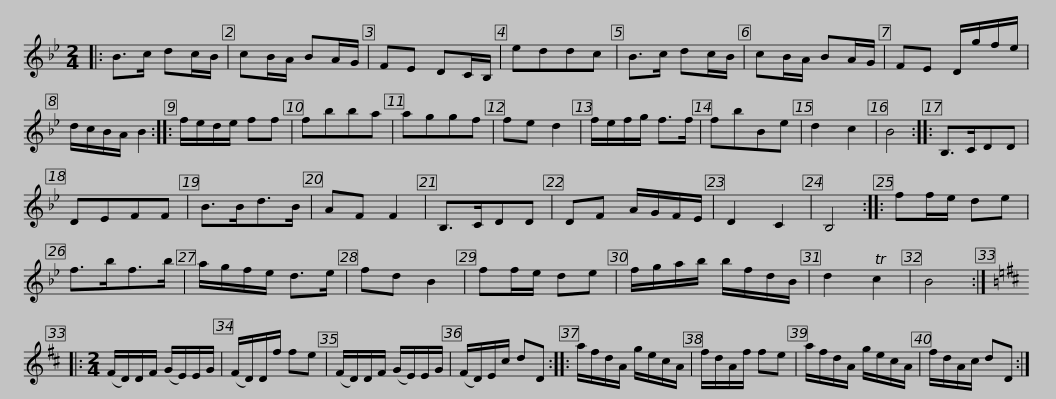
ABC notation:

X:1
L:1/8
M:2/4
I:linebreak $
K:Bb
V:1 treble
V:1
|: B>c dc/B/ | cB/A/ BA/G/ | FE DC/B,/ | eddc | B>c dc/B/ | %5
 cB/A/ BA/G/ | FE D/g/f/e/ | d/c/B/A/ B2 ::$ f/e/d/e/ ff | fbba | %10
 aggf | fe d2 | f/e/f/g/ f>f | fbBe | d2 c2 | %15
 B4 :: B,>CDD | DEFF |$ B>Bd>B | AF F2 | %20
 B,>CDD | DF A/G/F/E/ | D2 C2 | B,4 :: ff/e/ de | %25
 f>bf>b | a/g/f/e/ d>e | fd B2 |$ ff/e/ de | f/g/a/b/ b/f/d/B/ | %30
 d2 Tc2 | B4 ::[K:D][M:2/4] (F/D/)D/F/ (G/E/)E/G/ | (F/D/)D/f/ fe | (F/D/)D/F/ (G/E/)E/G/ |$ %35
 (F/D/)E/c/ dD :: a/f/d/A/ g/e/c/A/ | f/d/A/f/ fe | a/f/d/A/ g/e/c/A/ | f/d/A/c/ dD :| %40
